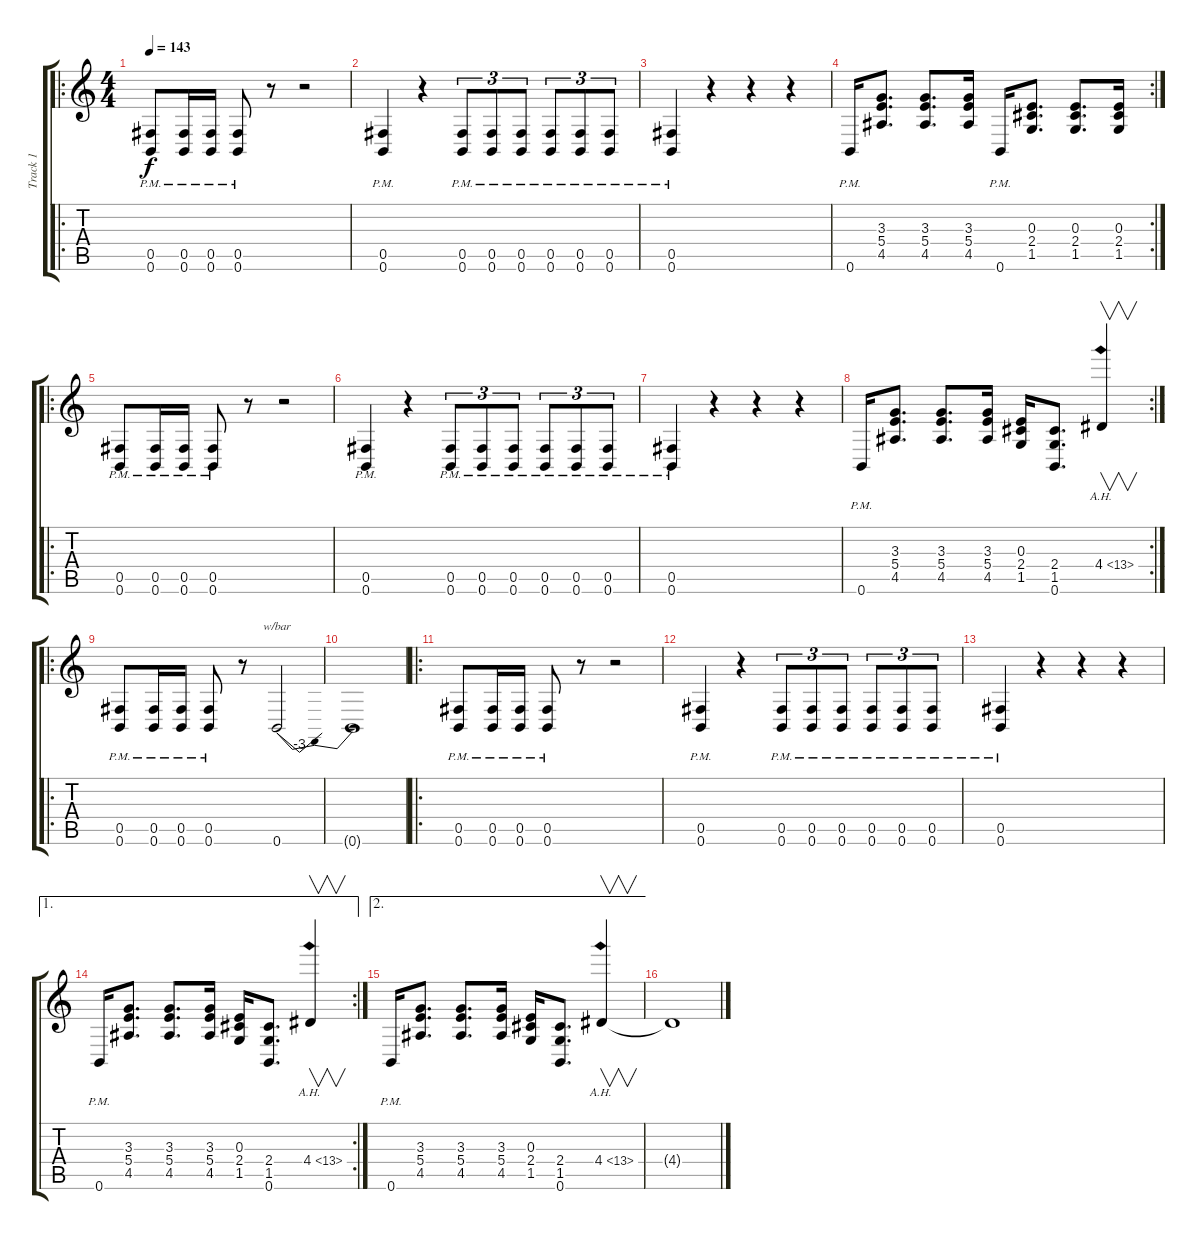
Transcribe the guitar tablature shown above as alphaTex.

\track ("Track 1" "Track 1") {instrument overdrivenguitar}
\staff {score tabs}
\tuning (Db4 Ab3 E3 B2 Gb2 B1) {hide}
\ro
\ts (4 4)
\tempo 143
\clef g2
\ks c
(0.5{pm} 0.6{pm}).8{dy f} (0.5{pm} 0.6{pm}).16 (0.5{pm} 0.6{pm}).16 (0.5{pm} 0.6{pm}).8 r.8 r.2 |
(0.5{pm} 0.6{pm}).4 r.4 (0.5{pm} 0.6{pm}).8{tu (3 2)} (0.5{pm} 0.6{pm}).8{tu (3 2)} (0.5{pm} 0.6{pm}).8{tu (3 2)} (0.5{pm} 0.6{pm}).8{tu (3 2)} (0.5{pm} 0.6{pm}).8{tu (3 2)} (0.5{pm} 0.6{pm}).8{tu (3 2)} |
(0.5{pm} 0.6{pm}).4 r.4 r.4 r.4 |
\rc 2
0.6{pm}.16 (3.3 5.4 4.5).8{d} (3.3 5.4 4.5).8{d} (3.3 5.4 4.5).16 0.6{pm}.16 (0.3 2.4 1.5).8{d} (0.3 2.4 1.5).8{d} (0.3 2.4 1.5).16 |
\ro
(0.5{pm} 0.6{pm}).8 (0.5{pm} 0.6{pm}).16 (0.5{pm} 0.6{pm}).16 (0.5{pm} 0.6{pm}).8 r.8 r.2 |
(0.5{pm} 0.6{pm}).4 r.4 (0.5{pm} 0.6{pm}).8{tu (3 2)} (0.5{pm} 0.6{pm}).8{tu (3 2)} (0.5{pm} 0.6{pm}).8{tu (3 2)} (0.5{pm} 0.6{pm}).8{tu (3 2)} (0.5{pm} 0.6{pm}).8{tu (3 2)} (0.5{pm} 0.6{pm}).8{tu (3 2)} |
(0.5{pm} 0.6{pm}).4 r.4 r.4 r.4 |
\rc 2
0.6{pm}.16 (3.3 5.4 4.5).8{d} (3.3 5.4 4.5).8{d} (3.3 5.4 4.5).16 (0.3 2.4 1.5).16 (2.4 1.5 0.6).8{d} 4.4{ah 9}.4{v} |
\ro
(0.5{pm} 0.6{pm}).8 (0.5{pm} 0.6{pm}).16 (0.5{pm} 0.6{pm}).16 (0.5{pm} 0.6{pm}).8 r.8 0.6.2{tbe (dip default 0 0 30 -12 60 0)} |
0.6{t}.1 |
\ro
(0.5{pm} 0.6{pm}).8 (0.5{pm} 0.6{pm}).16 (0.5{pm} 0.6{pm}).16 (0.5{pm} 0.6{pm}).8 r.8 r.2 |
(0.5{pm} 0.6{pm}).4 r.4 (0.5{pm} 0.6{pm}).8{tu (3 2)} (0.5{pm} 0.6{pm}).8{tu (3 2)} (0.5{pm} 0.6{pm}).8{tu (3 2)} (0.5{pm} 0.6{pm}).8{tu (3 2)} (0.5{pm} 0.6{pm}).8{tu (3 2)} (0.5{pm} 0.6{pm}).8{tu (3 2)} |
(0.5{pm} 0.6{pm}).4 r.4 r.4 r.4 |
\ae 1
\rc 2
0.6{pm}.16 (3.3 5.4 4.5).8{d} (3.3 5.4 4.5).8{d} (3.3 5.4 4.5).16 (0.3 2.4 1.5).16 (2.4 1.5 0.6).8{d} 4.4{ah 9}.4{v} |
\ae 2
0.6{pm}.16 (3.3 5.4 4.5).8{d} (3.3 5.4 4.5).8{d} (3.3 5.4 4.5).16 (0.3 2.4 1.5).16 (2.4 1.5 0.6).8{d} 4.4{ah 9}.4{v} |
4.4{t}.1
